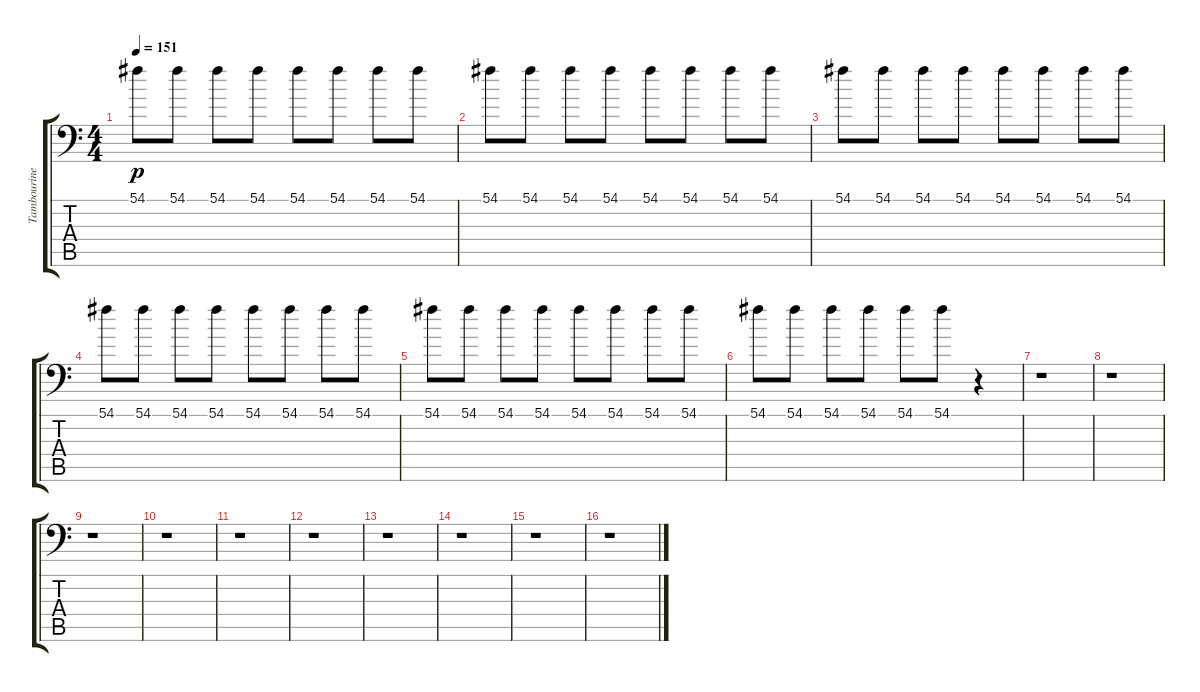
\track ("Tambourine" "Tambourine") {instrument acousticgrandpiano}
\staff {score tabs}
\tuning (C-1 C-1 C-1 C-1 C-1 C-1) {hide}
\ts (4 4)
\tempo 151
\clef f4
\ks c
54.1.8{dy p} 54.1.8 54.1.8 54.1.8 54.1.8 54.1.8 54.1.8 54.1.8 |
54.1.8 54.1.8 54.1.8 54.1.8 54.1.8 54.1.8 54.1.8 54.1.8 |
54.1.8 54.1.8 54.1.8 54.1.8 54.1.8 54.1.8 54.1.8 54.1.8 |
54.1.8 54.1.8 54.1.8 54.1.8 54.1.8 54.1.8 54.1.8 54.1.8 |
54.1.8 54.1.8 54.1.8 54.1.8 54.1.8 54.1.8 54.1.8 54.1.8 |
54.1.8 54.1.8 54.1.8 54.1.8 54.1.8 54.1.8 r.4 |
r.1 |
r.1 |
r.1 |
r.1 |
r.1 |
r.1 |
r.1 |
r.1 |
r.1 |
r.1
